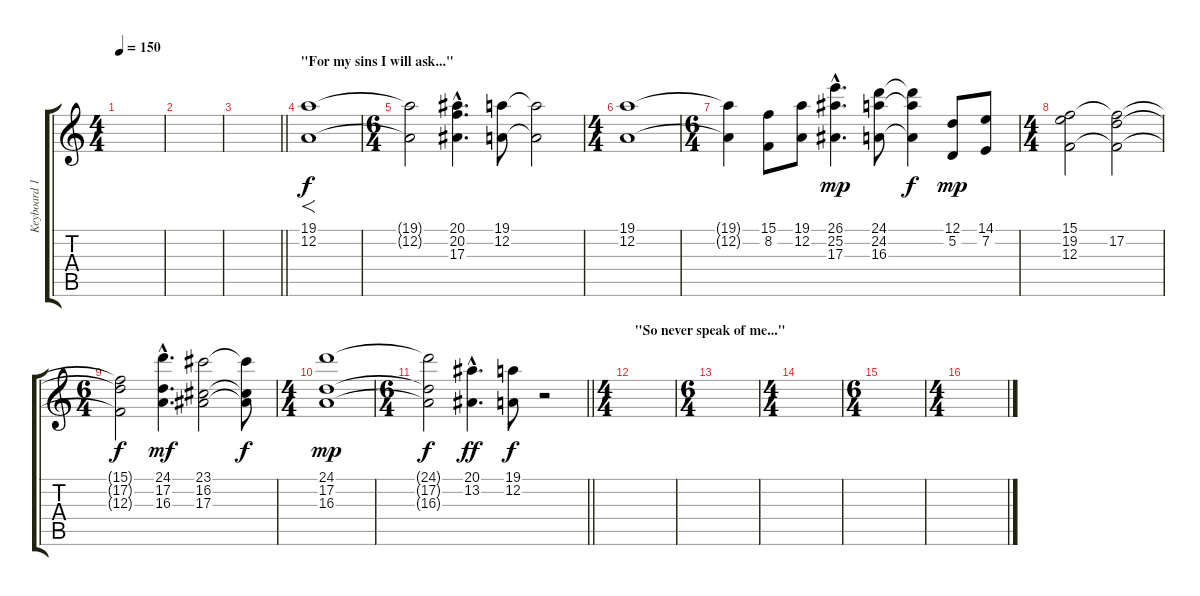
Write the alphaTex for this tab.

\track ("Keyboard 1 - Mustis" "Keyboard 1") {instrument stringensemble1}
\staff {score tabs}
\tuning (D4 A3 F3 C3 G2 D2) {hide}
\ts (4 4)
\tempo 150
\clef g2
\ks c
|
|
\barLineRight lightlight
|
\section ("" "\"For my sins I will ask...\"")
(19.1 12.2).1{f} |
\ts (6 4)
(19.1{t} 12.2{t}).2 (20.1{hac} 20.2{hac} 17.3{hac}).4{d} (19.1 12.2).8 (19.1{t} 12.2{t}).2 |
\ts (4 4)
(19.1 12.2).1 |
\ts (6 4)
(19.1{t} 12.2{t}).4 (15.1 8.2).8 (19.1 12.2).8 (26.1{hac} 25.2{hac} 17.3{hac}).4{d dy mp} (24.1 24.2 16.3).8 (24.1{t} 24.2{t} 16.3{t}).4{dy f} (12.1 5.2).8{dy mp} (14.1 7.2).8 |
\ts (4 4)
(15.1 19.2 12.3).2 (15.1{t} 17.2 12.3{t}).2 |
\ts (6 4)
(15.1{t} 17.2{t} 12.3{t}).2{dy f} (24.1{hac} 17.2{hac} 16.3{hac}).4{d dy mf} (23.1 16.2 17.3).2 (23.1{t} 16.2{t} 17.3{t}).8{dy f} |
\ts (4 4)
(24.1 17.2 16.3).1{dy mp} |
\ts (6 4)
\barLineRight lightlight
(24.1{t} 17.2{t} 16.3{t}).2{dy f} (20.1{hac} 13.2{hac}).4{d dy ff} (19.1 12.2).8{dy f} r.2 |
\ts (4 4)
\section ("" "\"So never speak of me...\"")
|
\ts (6 4)
|
\ts (4 4)
|
\ts (6 4)
|
\ts (4 4)
